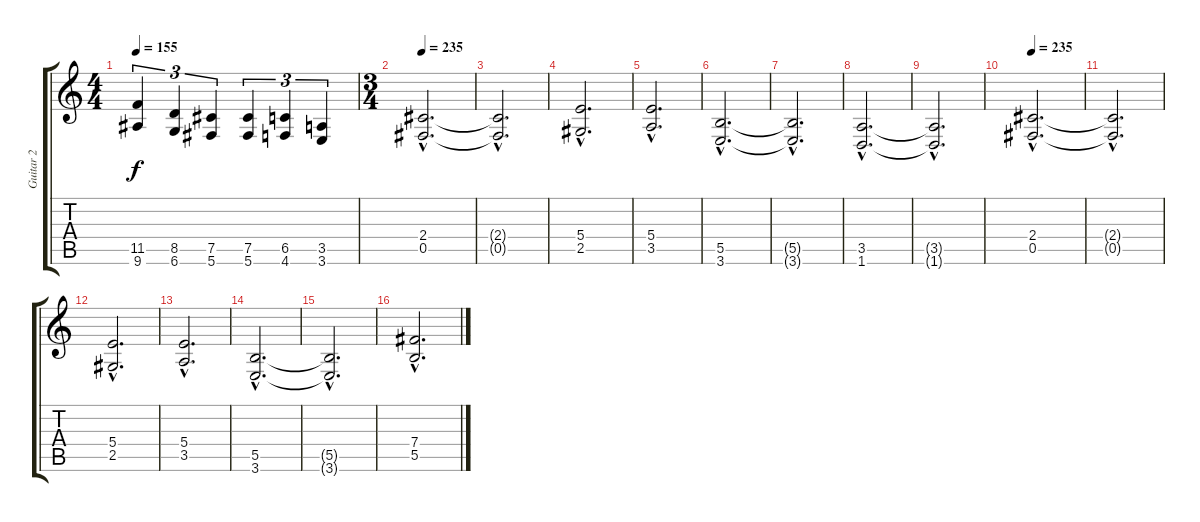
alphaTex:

\track ("Guitar 2" "Guitar 2") {instrument distortionguitar}
\staff {score tabs}
\tuning (Db4 Ab3 E3 B2 Gb2 Db2) {hide}
\ts (4 4)
\tempo 155
\clef g2
\ks c
(11.5{t} 9.6{t}).4{tu (3 2) dy f} (8.5 6.6).4{tu (3 2)} (7.5 5.6).4{tu (3 2)} (7.5 5.6).4{tu (3 2)} (6.5 4.6).4{tu (3 2)} (3.5 3.6).4{tu (3 2)} |
\ts (3 4)
\tempo 235
(2.4{hac} 0.5{hac}).2{d} |
(2.4{hac t} 0.5{hac t}).2{d} |
(5.4{hac} 2.5{hac}).2{d} |
(5.4{hac} 3.5{hac}).2{d} |
(5.5{hac} 3.6{hac}).2{d} |
(5.5{hac t} 3.6{hac t}).2{d} |
(3.5{hac} 1.6{hac}).2{d} |
(3.5{hac t} 1.6{hac t}).2{d} |
\tempo 235
(2.4{hac} 0.5{hac}).2{d} |
(2.4{hac t} 0.5{hac t}).2{d} |
(5.4{hac} 2.5{hac}).2{d} |
(5.4{hac} 3.5{hac}).2{d} |
(5.5{hac} 3.6{hac}).2{d} |
(5.5{hac t} 3.6{hac t}).2{d} |
(7.4{hac} 5.5{hac}).2{d}
